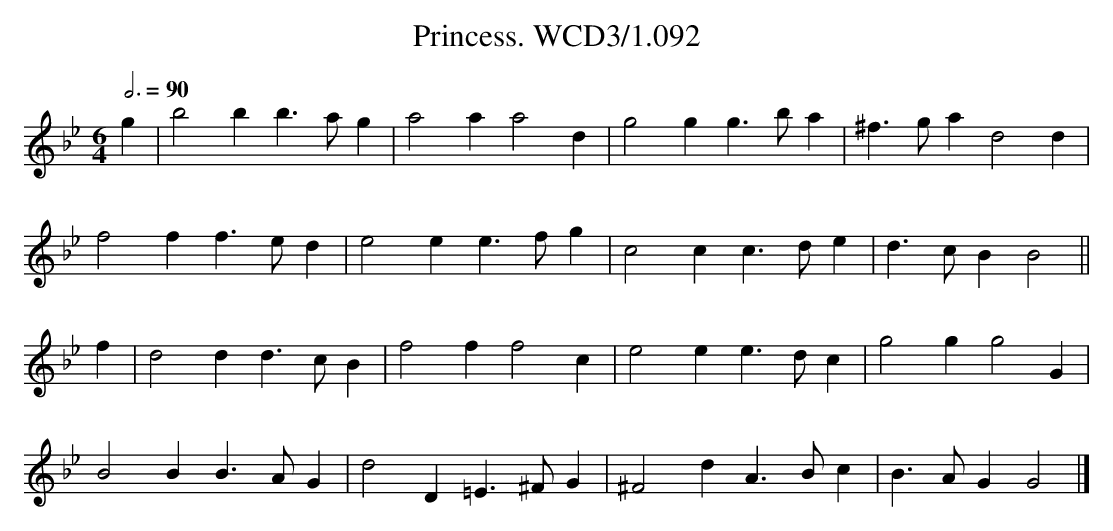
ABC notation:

X:1
T:Princess. WCD3/1.092
M:6/4
L:1/4
Q:3/4=90
K:Bb
g|b2b b3/a/g|a2a a2d|g2g g3/b/a|^f3/g/a d2d|
f2f f3/e/d|e2e e3/f/g|c2c c3/d/e|d3/c/B B2||
f|d2d d3/c/B|f2f f2c|e2e e3/d/c|g2g g2G|
B2B B3/A/G|d2D =E3/^F/G|^F2d A3/B/c|B3/A/G G2|]
